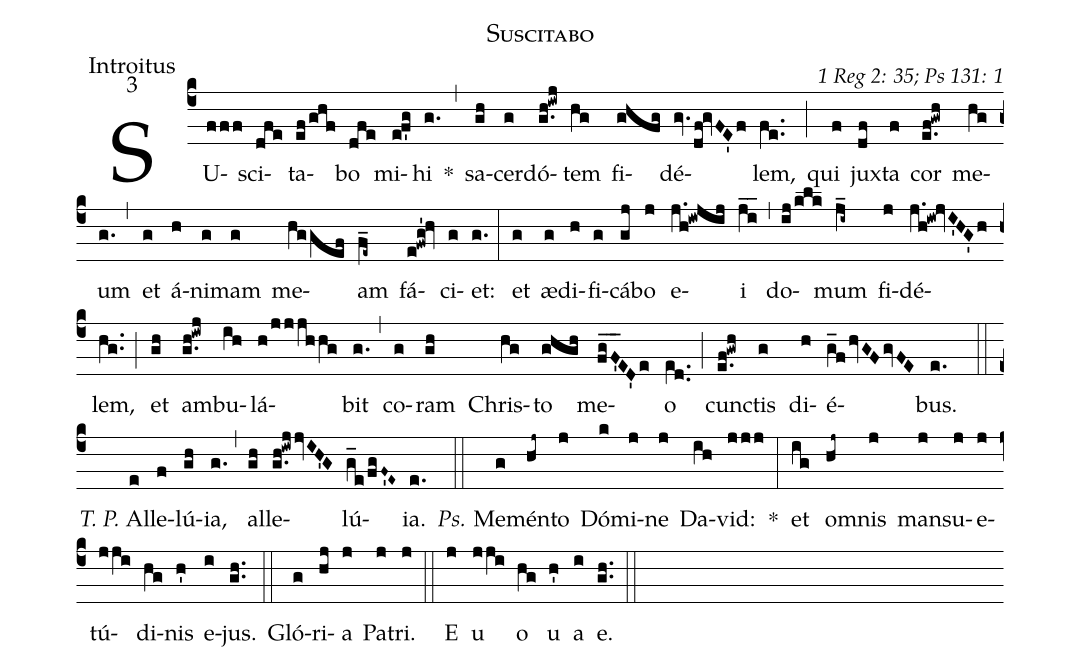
name: Suscitabo;
office-part: Introitus;
mode: 3;
commentary: 1 Reg 2: 35; Ps 131: 1;
%%
(c4) SU(fff)sci(dfe)ta(ef/ghf)bo(dfe) mi(ef'g)hi(g.) *(,) sa(gh)cer(g)dó(g.h!iwj)tem(hg) fi(ghfg)dé(gv.df!gvFE'f)lem,(fe..) (;) qui(f) jux(df)ta(f) cor(e.f!gwh) me(hg)um(g.) (,) et(g) á(h)ni(g)mam(g) me(hggef)am(f_e~) fá(e!fwg'!hv)ci(g)et:(g.) (:)
et(g) æ(g)di(h)fi(g)cá(gj)bo(j) e(j.h!iwjij)i(ji__) (,) do(ij/klk)mum(j_i~) fi(j)dé(j.h!iw!jvI'HG'h)lem,(hg..) (;) et(gh) am(g.h!iwj)bu(ih)lá(h/jjjhhg)bit(g.) (,) co(g)ram(gh) Chris(hg)to(ghgh) me(fg_F'_ED'e)o(e[ll:1]d..) (;) cunc(e.f!gwh)tis(g) di(h)é(g_fhvGFgvFE)bus.(e.) (::)
<i>T. P.</i> Al(e)le(f)lú(gh)ia,(g.) (,) al(gh)le(g.h!iwj/jvIH'G)lú(g_e/fgF~'E~)ia.(e.) (::)
<i>Ps.</i> Me(g)mén(hj~)to(j) Dó(k)mi(j)ne(j) Da(ih)vid:(jjj) *(:)
et(ig) om(hj~)nis(j) man(j)su(j)e(j)tú(jji)di(hg)nis(h') e(i)jus.(gh..) (::)
Gló(g)ri(hj)a(j) Pa(j)tri.(j) (::)
<eu>E(j) u(jji) o(hg) u(h') a(i) e.</eu>(gh..) (::)
